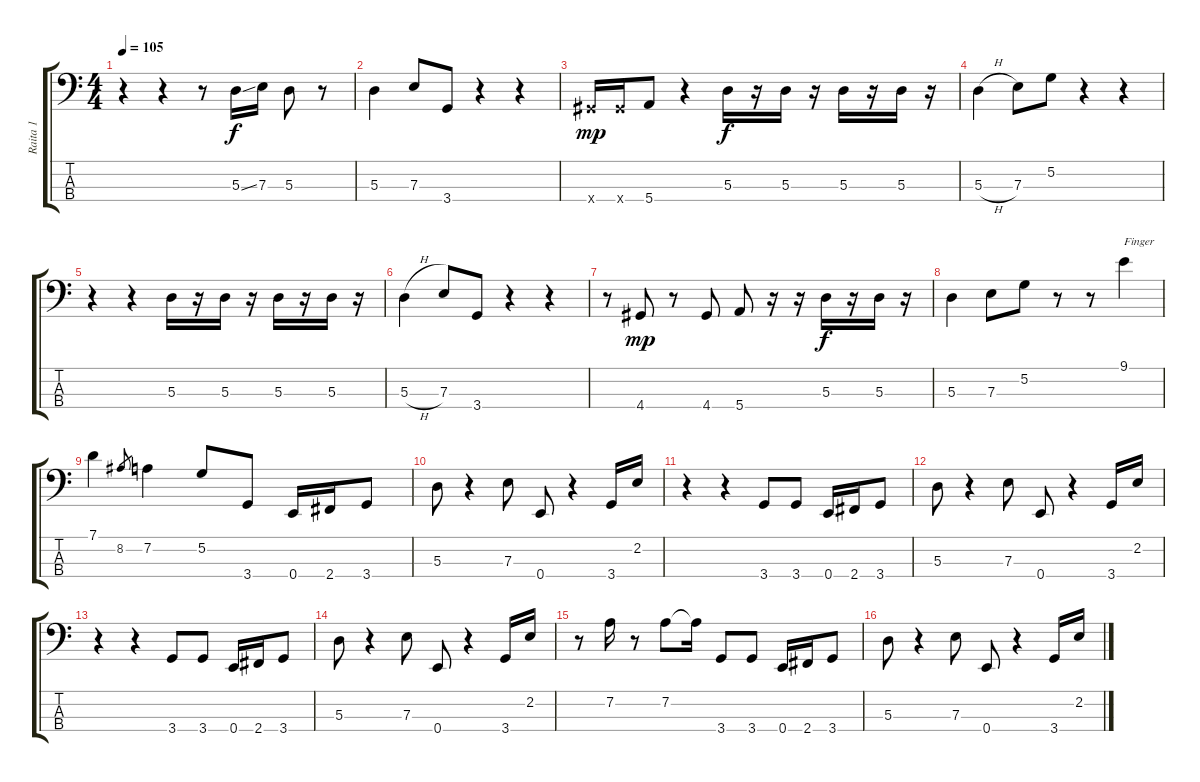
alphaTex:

\track ("Raita 1" "Raita 1") {instrument electricbassfinger}
\staff {score tabs}
\tuning (G2 D2 A1 E1) {hide}
\ts (4 4)
\tempo 105
\clef f4
\ks c
r.4{dy f} r.4 r.8 5.3{ss}.16 7.3.16 5.3.8 r.8 |
5.3.4 7.3.8 3.4.8 r.4 r.4 |
4.4{x}.16{dy mp} 4.4{x}.16 5.4.8 r.4 5.3.16{dy f} r.16 5.3.16 r.16 5.3.16 r.16 5.3.16 r.16 |
5.3{h}.4 7.3.8 5.2.8 r.4 r.4 |
r.4 r.4 5.3.16 r.16 5.3.16 r.16 5.3.16 r.16 5.3.16 r.16 |
5.3{h}.4 7.3.8 3.4.8 r.4 r.4 |
r.8 4.4.8{dy mp} r.8 4.4.8 5.4.8 r.16 r.16 5.3.16{dy f} r.16 5.3.16 r.16 |
5.3.4 7.3.8 5.2.8 r.8 r.8 9.1.4{txt "Finger" instrument electricbassfinger} |
7.1.4 8.2.8{gr} 7.2.4 5.2.8 3.4.8 0.4.16 2.4.16 3.4.8 |
5.3.8 r.4 7.3.8 0.4.8 r.4 3.4.16 2.2.16 |
r.4 r.4 3.4.8 3.4.8 0.4.16 2.4.16 3.4.8 |
5.3.8 r.4 7.3.8 0.4.8 r.4 3.4.16 2.2.16 |
r.4 r.4 3.4.8 3.4.8 0.4.16 2.4.16 3.4.8 |
5.3.8 r.4 7.3.8 0.4.8 r.4 3.4.16 2.2.16 |
r.8 7.2.16 r.8 7.2.8 7.2{t}.16 3.4.8 3.4.8 0.4.16 2.4.16 3.4.8 |
5.3.8 r.4 7.3.8 0.4.8 r.4 3.4.16 2.2.16
